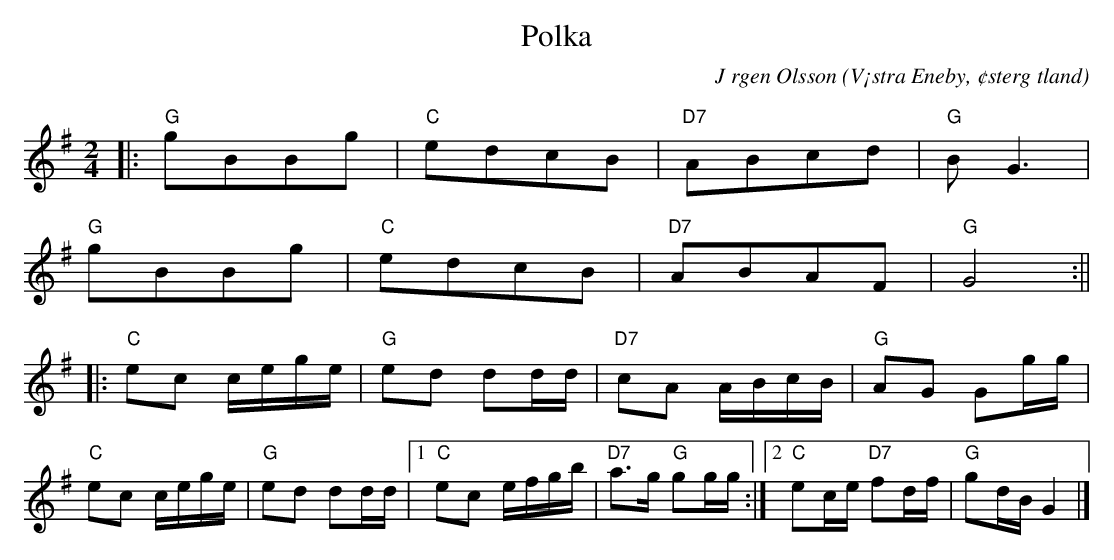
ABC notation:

X:1
T:Polka
C:J rgen Olsson
O:V¡stra Eneby, ¢sterg tland
Q:115
M:2/4
L:1/8
K:G
|:"G"gBBg|"C"edcB|"D7"ABcd|"G"BG3|
"G"gBBg|"C"edcB|"D7"ABAF|"G"G4 :||
|:"C"ec c/2e/2g/2e/2 |"G"ed dd/2d/2|"D7"cA A/2B/2c/2B/2|"G"AG Gg/2g/2|
"C"ec c/2e/2g/2e/2 |"G"ed dd/2d/2|1"C"ec e/2f/2g/2b/2|"D7"a>g "G"gg/2g/2 :|2"C"ec/2e/2 "D7"fd/2f/2|"G"gd/2B/2 G2 |]
